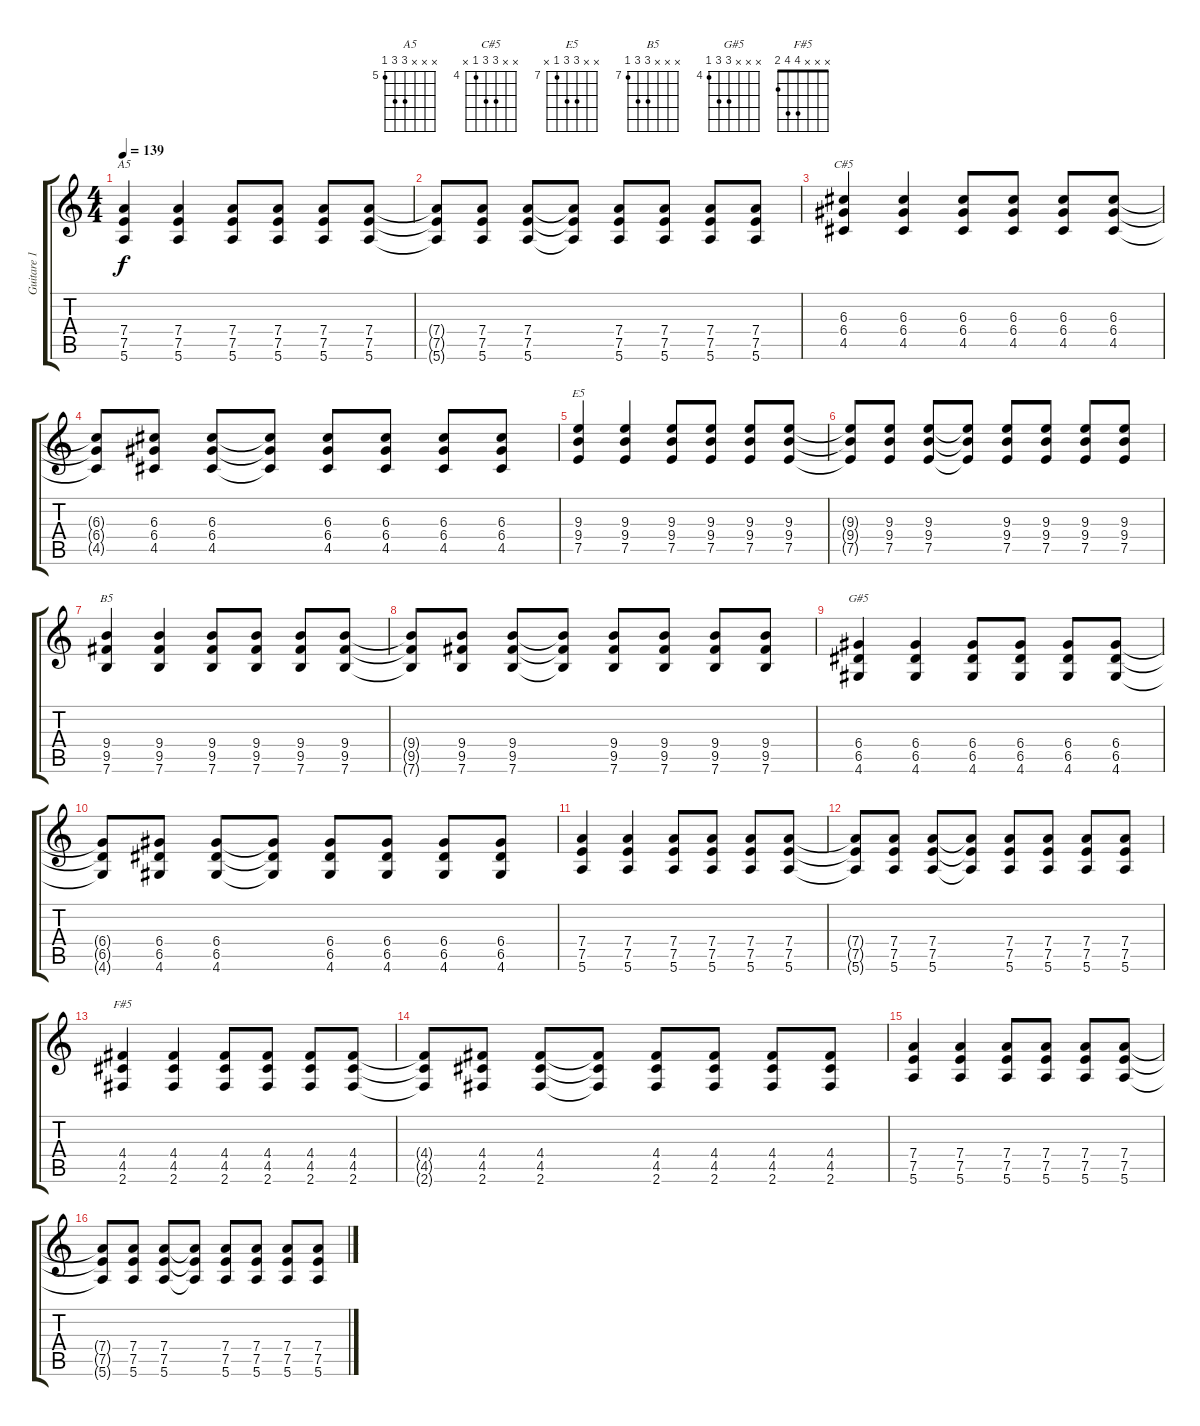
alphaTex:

\track ("Guitare 1" "Guitare 1") {instrument overdrivenguitar}
\staff {score tabs}
\tuning (E4 B3 G3 D3 A2 E2) {hide}
\chord ("A5" x x x 7 7 5) {firstfret 5}
\chord ("C#5" x x 6 6 4 x) {firstfret 4}
\chord ("E5" x x 9 9 7 x) {firstfret 7}
\chord ("B5" x x x 9 9 7) {firstfret 7}
\chord ("G#5" x x x 6 6 4) {firstfret 4}
\chord ("F#5" x x x 4 4 2)
\ts (4 4)
\tempo 139
\clef g2
\ks c
(7.4 7.5 5.6).4{ch "A5" dy f} (7.4 7.5 5.6).4 (7.4 7.5 5.6).8 (7.4 7.5 5.6).8 (7.4 7.5 5.6).8 (7.4 7.5 5.6).8 |
(7.4{t} 7.5{t} 5.6{t}).8 (7.4 7.5 5.6).8 (7.4 7.5 5.6).8 (7.4{t} 7.5{t} 5.6{t}).8 (7.4 7.5 5.6).8 (7.4 7.5 5.6).8 (7.4 7.5 5.6).8 (7.4 7.5 5.6).8 |
(6.3 6.4 4.5).4{ch "C#5"} (6.3 6.4 4.5).4 (6.3 6.4 4.5).8 (6.3 6.4 4.5).8 (6.3 6.4 4.5).8 (6.3 6.4 4.5).8 |
(6.3{t} 6.4{t} 4.5{t}).8 (6.3 6.4 4.5).8 (6.3 6.4 4.5).8 (6.3{t} 6.4{t} 4.5{t}).8 (6.3 6.4 4.5).8 (6.3 6.4 4.5).8 (6.3 6.4 4.5).8 (6.3 6.4 4.5).8 |
(9.3 9.4 7.5).4{ch "E5"} (9.3 9.4 7.5).4 (9.3 9.4 7.5).8 (9.3 9.4 7.5).8 (9.3 9.4 7.5).8 (9.3 9.4 7.5).8 |
(9.3{t} 9.4{t} 7.5{t}).8 (9.3 9.4 7.5).8 (9.3 9.4 7.5).8 (9.3{t} 9.4{t} 7.5{t}).8 (9.3 9.4 7.5).8 (9.3 9.4 7.5).8 (9.3 9.4 7.5).8 (9.3 9.4 7.5).8 |
(9.4 9.5 7.6).4{ch "B5"} (9.4 9.5 7.6).4 (9.4 9.5 7.6).8 (9.4 9.5 7.6).8 (9.4 9.5 7.6).8 (9.4 9.5 7.6).8 |
(9.4{t} 9.5{t} 7.6{t}).8 (9.4 9.5 7.6).8 (9.4 9.5 7.6).8 (9.4{t} 9.5{t} 7.6{t}).8 (9.4 9.5 7.6).8 (9.4 9.5 7.6).8 (9.4 9.5 7.6).8 (9.4 9.5 7.6).8 |
(6.4 6.5 4.6).4{ch "G#5"} (6.4 6.5 4.6).4 (6.4 6.5 4.6).8 (6.4 6.5 4.6).8 (6.4 6.5 4.6).8 (6.4 6.5 4.6).8 |
(6.4{t} 6.5{t} 4.6{t}).8 (6.4 6.5 4.6).8 (6.4 6.5 4.6).8 (6.4{t} 6.5{t} 4.6{t}).8 (6.4 6.5 4.6).8 (6.4 6.5 4.6).8 (6.4 6.5 4.6).8 (6.4 6.5 4.6).8 |
(7.4 7.5 5.6).4 (7.4 7.5 5.6).4 (7.4 7.5 5.6).8 (7.4 7.5 5.6).8 (7.4 7.5 5.6).8 (7.4 7.5 5.6).8 |
(7.4{t} 7.5{t} 5.6{t}).8 (7.4 7.5 5.6).8 (7.4 7.5 5.6).8 (7.4{t} 7.5{t} 5.6{t}).8 (7.4 7.5 5.6).8 (7.4 7.5 5.6).8 (7.4 7.5 5.6).8 (7.4 7.5 5.6).8 |
(4.4 4.5 2.6).4{ch "F#5"} (4.4 4.5 2.6).4 (4.4 4.5 2.6).8 (4.4 4.5 2.6).8 (4.4 4.5 2.6).8 (4.4 4.5 2.6).8 |
(4.4{t} 4.5{t} 2.6{t}).8 (4.4 4.5 2.6).8 (4.4 4.5 2.6).8 (4.4{t} 4.5{t} 2.6{t}).8 (4.4 4.5 2.6).8 (4.4 4.5 2.6).8 (4.4 4.5 2.6).8 (4.4 4.5 2.6).8 |
(7.4 7.5 5.6).4 (7.4 7.5 5.6).4 (7.4 7.5 5.6).8 (7.4 7.5 5.6).8 (7.4 7.5 5.6).8 (7.4 7.5 5.6).8 |
(7.4{t} 7.5{t} 5.6{t}).8 (7.4 7.5 5.6).8 (7.4 7.5 5.6).8 (7.4{t} 7.5{t} 5.6{t}).8 (7.4 7.5 5.6).8 (7.4 7.5 5.6).8 (7.4 7.5 5.6).8 (7.4 7.5 5.6).8
